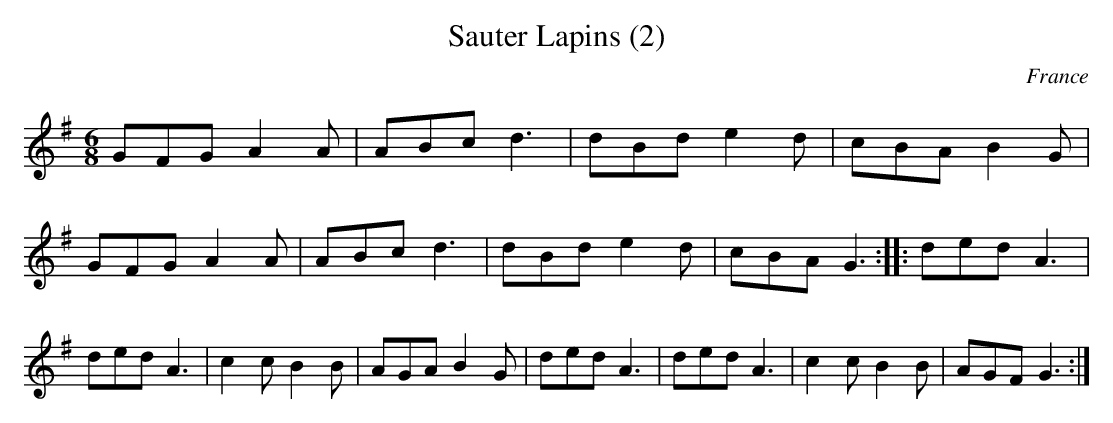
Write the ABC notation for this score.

X:1
T:Sauter Lapins (2)
O:France
M:6/8
K:G
GFG A2A | ABc d3 | dBd e2d | cBA B2G|\
GFG A2A | ABc d3 | dBd e2d | cBA G3 ::\
ded A3 | ded A3 | c2c B2B | AGA B2G | \
ded A3 | ded A3 | c2c B2B | AGF G3 :|**
